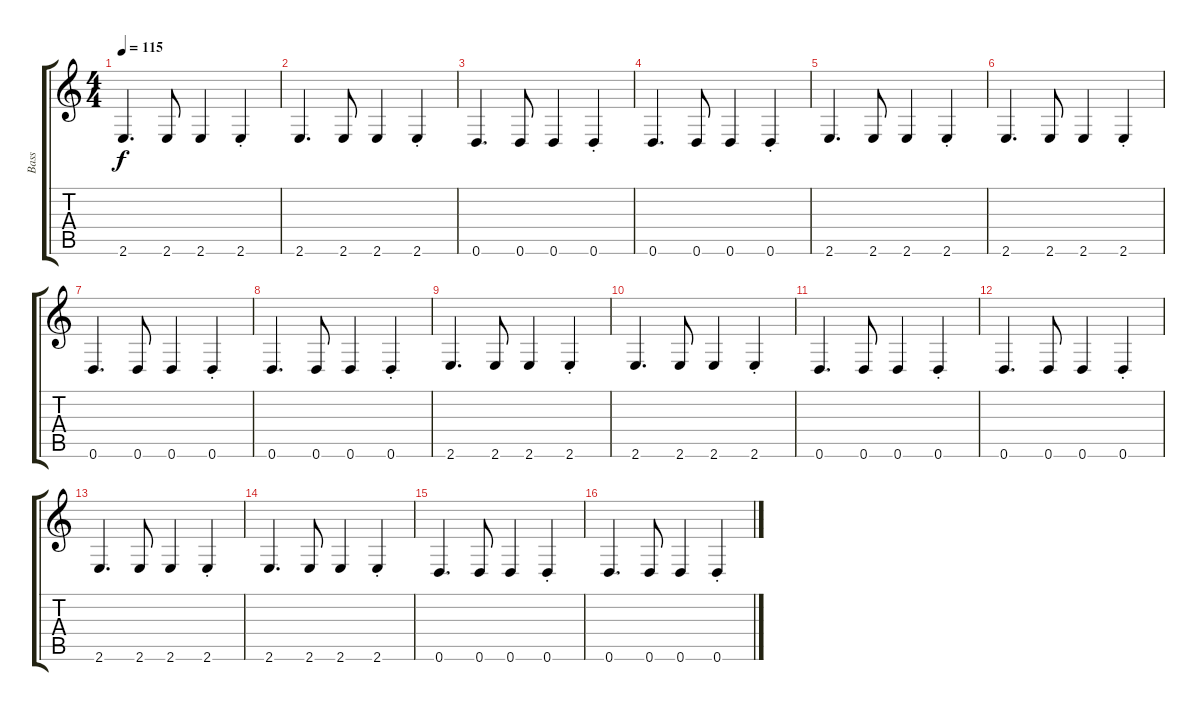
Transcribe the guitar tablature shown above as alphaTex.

\track ("Bass" "Bass") {instrument electricbassfinger}
\staff {score tabs}
\tuning (E4 B3 G3 D3 A2 D2) {hide}
\ts (4 4)
\tempo 115
\clef g2
\ks c
2.6.4{d dy f} 2.6.8 2.6.4 2.6{st}.4 |
2.6.4{d} 2.6.8 2.6.4 2.6{st}.4 |
0.6.4{d} 0.6.8 0.6.4 0.6{st}.4 |
0.6.4{d} 0.6.8 0.6.4 0.6{st}.4 |
2.6.4{d} 2.6.8 2.6.4 2.6{st}.4 |
2.6.4{d} 2.6.8 2.6.4 2.6{st}.4 |
0.6.4{d} 0.6.8 0.6.4 0.6{st}.4 |
0.6.4{d} 0.6.8 0.6.4 0.6{st}.4 |
2.6.4{d} 2.6.8 2.6.4 2.6{st}.4 |
2.6.4{d} 2.6.8 2.6.4 2.6{st}.4 |
0.6.4{d} 0.6.8 0.6.4 0.6{st}.4 |
0.6.4{d} 0.6.8 0.6.4 0.6{st}.4 |
2.6.4{d} 2.6.8 2.6.4 2.6{st}.4 |
2.6.4{d} 2.6.8 2.6.4 2.6{st}.4 |
0.6.4{d} 0.6.8 0.6.4 0.6{st}.4 |
0.6.4{d} 0.6.8 0.6.4 0.6{st}.4
